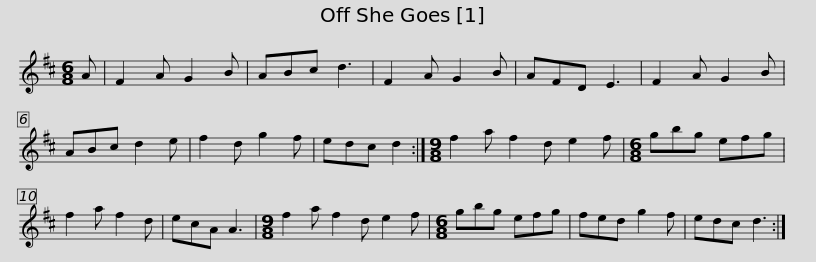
X:1
L:1/8
M:6/8
I:linebreak $
K:D
V:1 treble
V:1
 A | F2 A G2 B | ABc d3 | F2 A G2 B | AFD E3 | %5
 F2 A G2 B | ABc d2 e | f2 d g2 f | edc d2 :|$[M:9/8] f2 a f2 d e2 f | %10
[M:6/8] gbg efg | f2 a f2 d | ecA A3 |[M:9/8] f2 a f2 d e2 f |[M:6/8] gbg efg | %15
 fed g2 f |$ edc d3 :| %17
